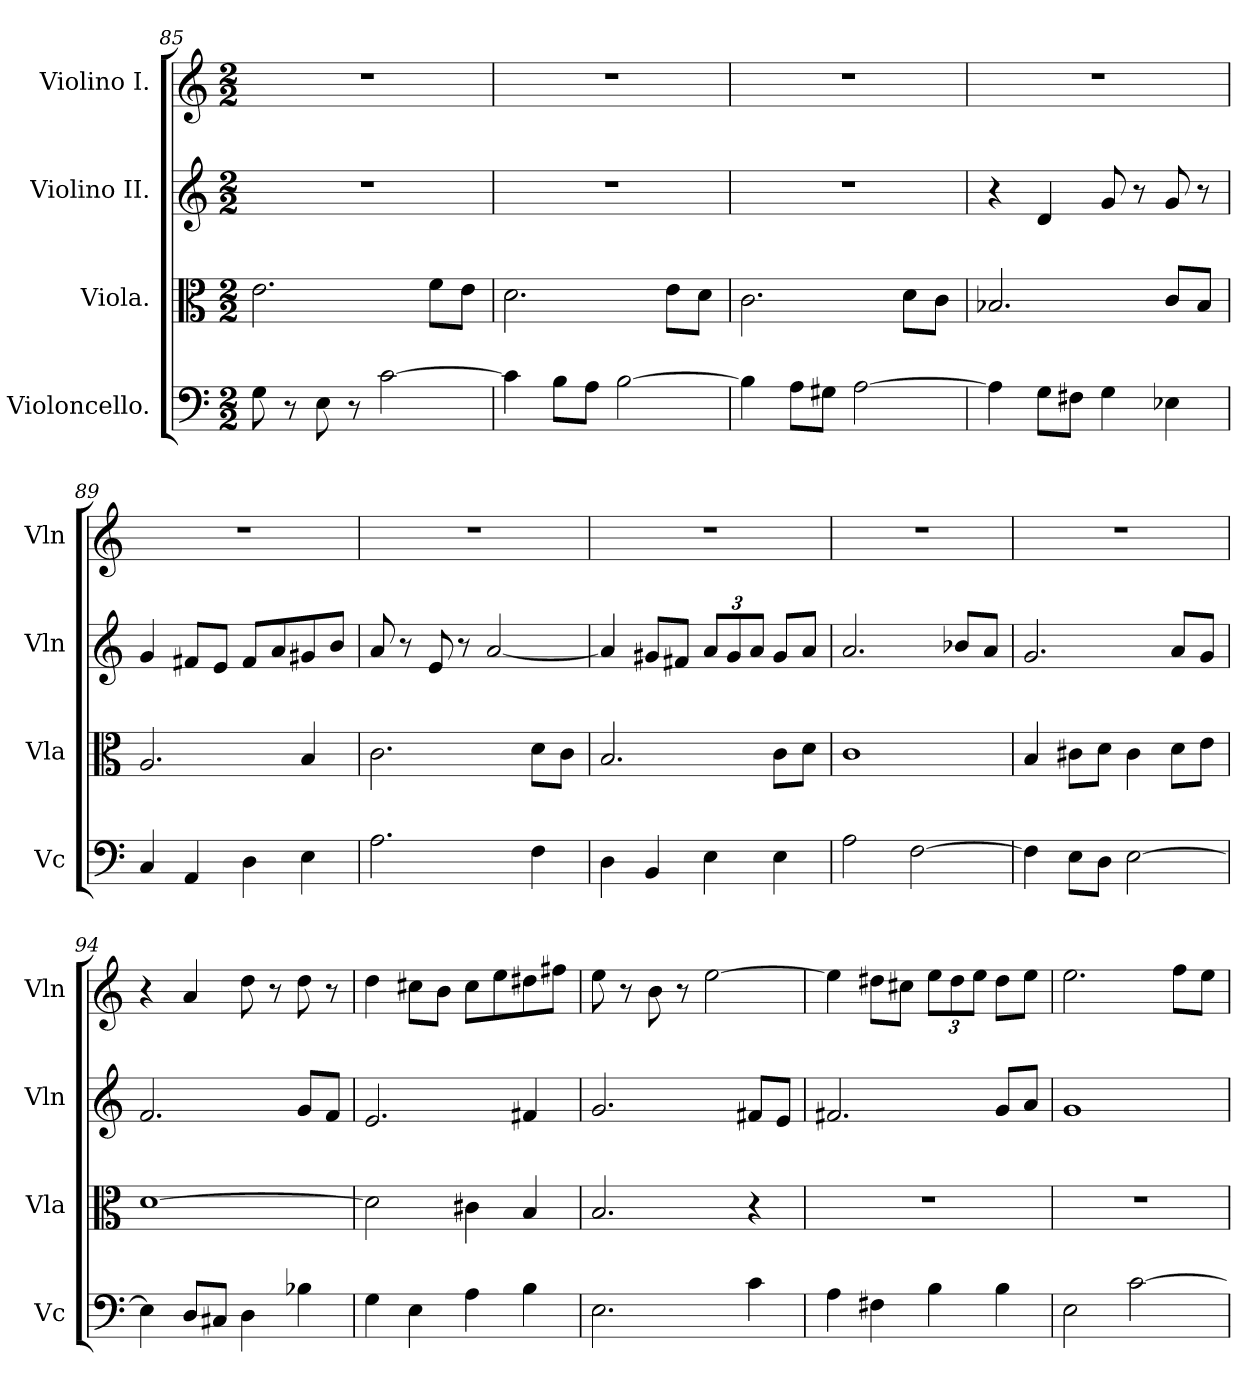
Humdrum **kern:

**kern	**kern	**kern	**kern
*part4	*part3	*part2	*part1
*staff4	*staff3	*staff2	*staff1
*I"Violoncello.	*I"Viola.	*I"Violino II.	*I"Violino I.
*I'Vc	*I'Vla	*I'Vln	*I'Vln
*clefF4	*clefC3	*clefG2	*clefG2
*k[]	*k[]	*k[]	*k[]
*M2/2	*M2/2	*M2/2	*M2/2
=85	=85	=85	=85
8G\	2.e\	1r	1r
8r	.	.	.
8E\	.	.	.
8r	.	.	.
[2c\	.	.	.
.	8f\L	.	.
.	8e\J	.	.
=86	=86	=86	=86
4c\]	2.d\	1r	1r
8B\L	.	.	.
8A\J	.	.	.
[2B\	.	.	.
.	8e\L	.	.
.	8d\J	.	.
=87	=87	=87	=87
4B\]	2.c\	1r	1r
8A\L	.	.	.
8G#X\J	.	.	.
[2A\	.	.	.
.	8d\L	.	.
.	8c\J	.	.
=88	=88	=88	=88
4A\]	2.B-X/	4r	1r
8G\L	.	4d/	.
8F#X\J	.	.	.
4G\	.	8g/	.
.	.	8r	.
4E-X\	8c/L	8g/	.
.	8B-/J	8r	.
=89	=89	=89	=89
4C/	2.A/	4g/	1r
4AA/	.	8f#X/L	.
.	.	8e/J	.
4D\	.	8f#/L	.
.	.	8a/	.
4E\	4B/	8g#X/	.
.	.	8b/J	.
=90	=90	=90	=90
2.A\	2.c\	8a/	1r
.	.	8r	.
.	.	8e/	.
.	.	8r	.
.	.	[2a/	.
4F\	8d\L	.	.
.	8c\J	.	.
=91	=91	=91	=91
4D\	2.B/	4a/]	1r
4BB/	.	8g#X/L	.
.	.	8f#X/J	.
*	*	*Xbrackettup	*
4E\	.	12a/L	.
.	.	12g#/	.
.	.	12a/J	.
4E\	8c\L	8g#/L	.
.	8d\J	8a/J	.
=92	=92	=92	=92
2A\	1c	2.a/	1r
[2F\	.	.	.
.	.	8b-X/L	.
.	.	8a/J	.
=93	=93	=93	=93
4F\]	4B/	2.g/	1r
8E\L	8c#X\L	.	.
8D\J	8d\J	.	.
[2E\	4c#\	.	.
.	8d\L	8a/L	.
.	8e\J	8g/J	.
=94	=94	=94	=94
4E\]	[1d	2.f/	4r
8D/L	.	.	4a/
8C#X/J	.	.	.
4D\	.	.	8dd\
.	.	.	8r
4B-X\	.	8g/L	8dd\
.	.	8f/J	8r
=95	=95	=95	=95
4G\	2d\]	2.e/	4dd\
4E\	.	.	8cc#X\L
.	.	.	8b\J
4A\	4c#X\	.	8cc#\L
.	.	.	8ee\
4B\	4B/	4f#X/	8dd#X\
.	.	.	8ff#X\J
=96	=96	=96	=96
2.E\	2.B/	2.g/	8ee\
.	.	.	8r
.	.	.	8b\
.	.	.	8r
.	.	.	[2ee\
4c\	4r	8f#X/L	.
.	.	8e/J	.
=97	=97	=97	=97
4A\	1r	2.f#X/	4ee\]
4F#X\	.	.	8dd#X\L
.	.	.	8cc#X\J
*	*	*	*Xbrackettup
4B\	.	.	12ee\L
.	.	.	12dd#\
.	.	.	12ee\J
4B\	.	8g/L	8dd#\L
.	.	8a/J	8ee\J
=98	=98	=98	=98
2E\	1r	1g	2.ee\
[2c\	.	.	.
.	.	.	8ff\L
.	.	.	8ee\J
=	=	=	=
*-	*-	*-	*-
